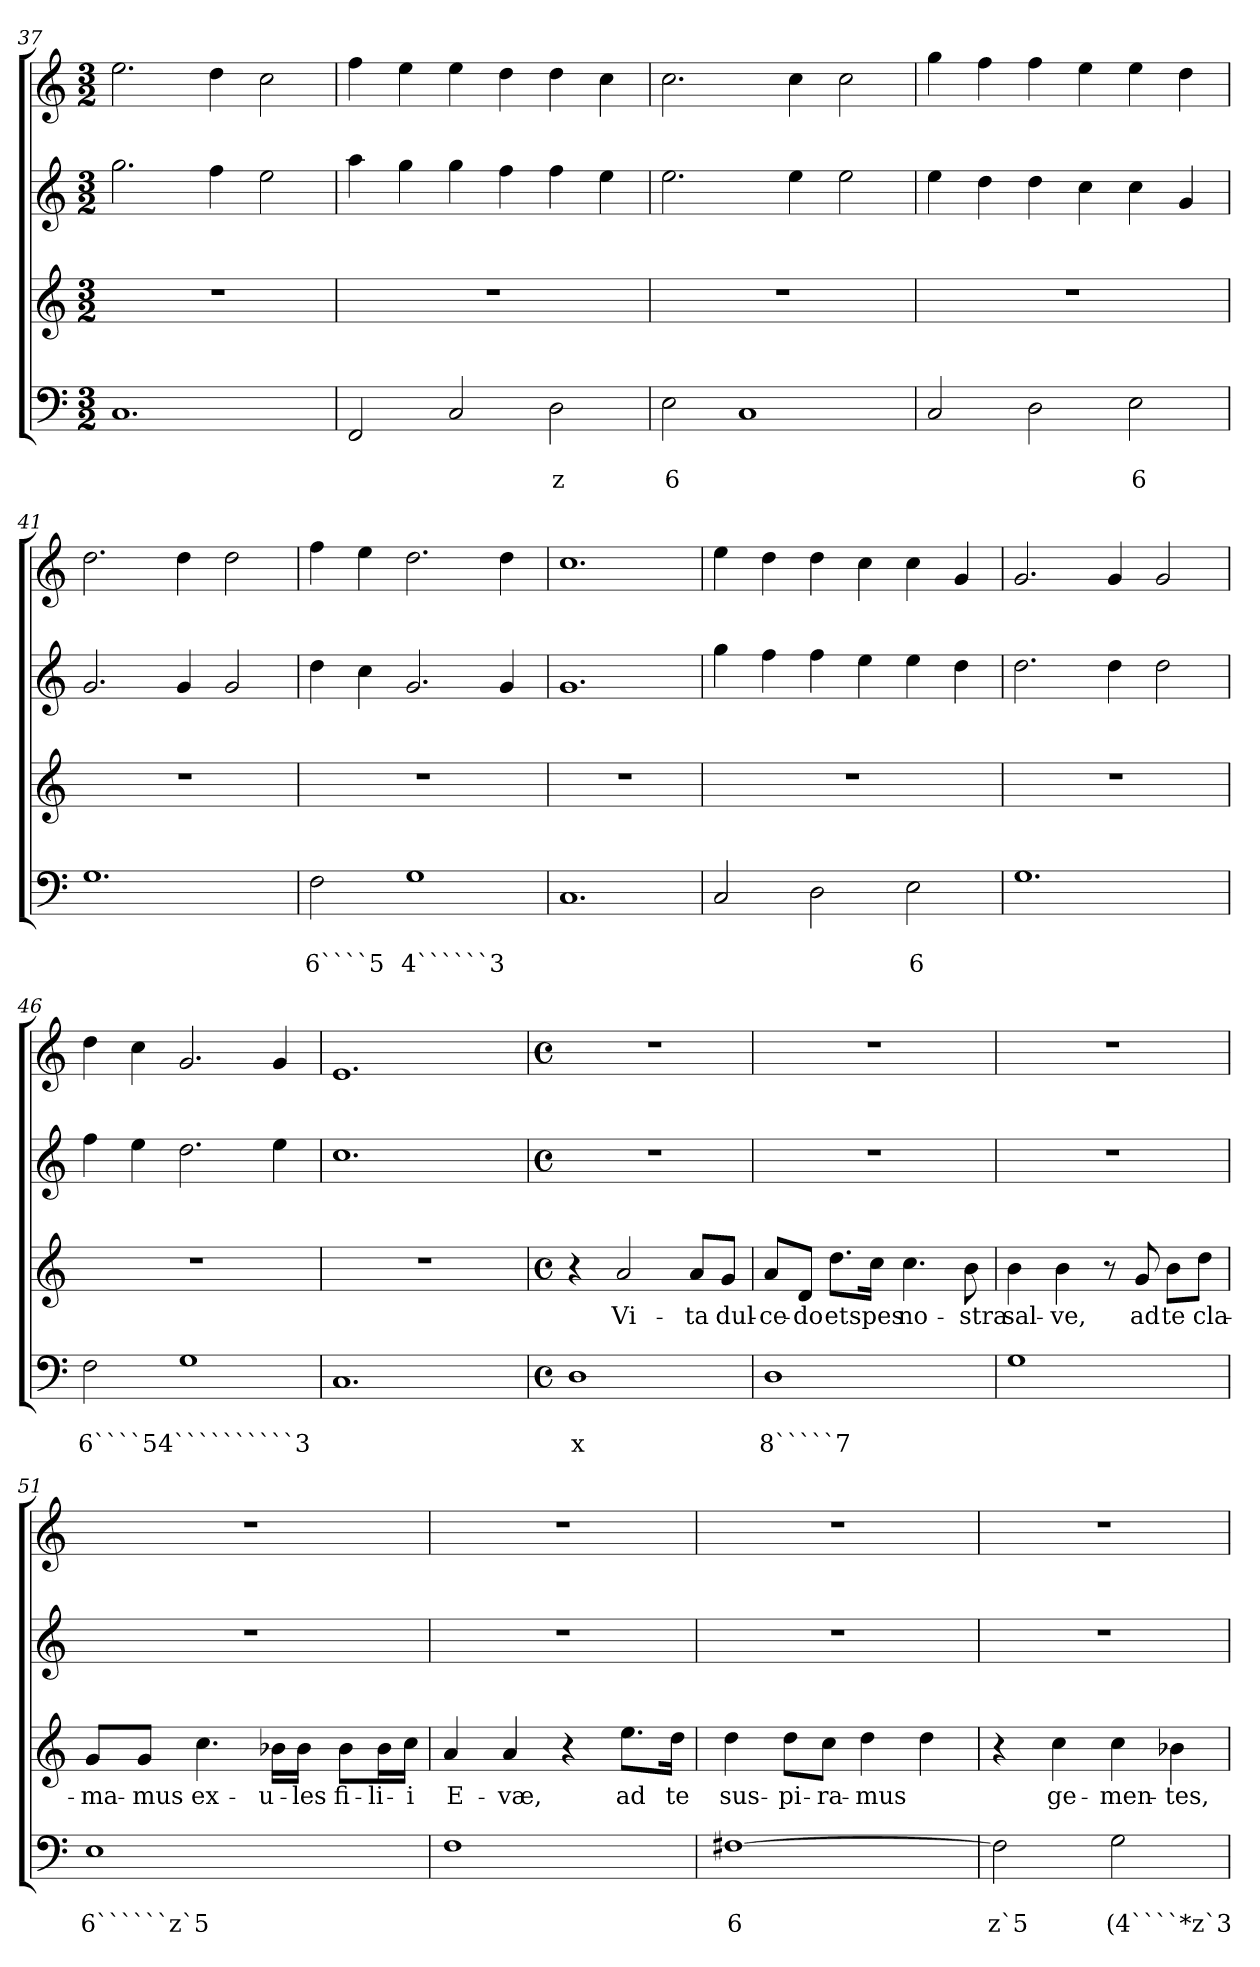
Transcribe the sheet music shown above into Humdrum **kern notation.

**kern	**text	**text	**kern	**text	**kern	**kern
*part4	*part4	*part4	*part3	*part3	*part2	*part1
*staff4	*staff4	*staff4	*staff3	*staff3	*staff2	*staff1
!!LO:LB:g=z
*clefF4	*	*	*clefG2	*	*clefG2	*clefG2
*k[]	*	*	*k[]	*	*k[]	*k[]
*C:	*	*	*C:	*	*C:	*C:
*M3/2	*	*	*M3/2	*	*M3/2	*M3/2
=37	=37	=37	=37	=37	=37	=37
1.C	.	.	1.r	.	2.gg\	2.ee\
.	.	.	.	.	4ff\	4dd\
.	.	.	.	.	2ee\	2cc\
=38	=38	=38	=38	=38	=38	=38
2FF/	.	.	1.r	.	4aa\	4ff\
.	.	.	.	.	4gg\	4ee\
2C/	.	.	.	.	4gg\	4ee\
.	.	.	.	.	4ff\	4dd\
!	!	!LO:LY:b	!	!	!	!
2D\	.	z	.	.	4ff\	4dd\
.	.	.	.	.	4ee\	4cc\
=39	=39	=39	=39	=39	=39	=39
!	!	!LO:LY:b	!	!	!	!
2E\	.	6	1.r	.	2.ee\	2.cc\
1C	.	.	.	.	.	.
.	.	.	.	.	4ee\	4cc\
.	.	.	.	.	2ee\	2cc\
=40	=40	=40	=40	=40	=40	=40
2C/	.	.	1.r	.	4ee\	4gg\
.	.	.	.	.	4dd\	4ff\
2D\	.	.	.	.	4dd\	4ff\
.	.	.	.	.	4cc\	4ee\
!	!	!LO:LY:b	!	!	!	!
2E\	.	6	.	.	4cc\	4ee\
.	.	.	.	.	4g/	4dd\
=41	=41	=41	=41	=41	=41	=41
1.G	.	.	1.r	.	2.g/	2.dd\
.	.	.	.	.	4g/	4dd\
.	.	.	.	.	2g/	2dd\
=42	=42	=42	=42	=42	=42	=42
!	!	!LO:LY:b	!	!	!	!
2F\	.	6````5	1.r	.	4dd\	4ff\
.	.	.	.	.	4cc\	4ee\
!	!	!LO:LY:b	!	!	!	!
1G	.	4``````3	.	.	2.g/	2.dd\
.	.	.	.	.	4g/	4dd\
!!LO:PB:g=z
=43	=43	=43	=43	=43	=43	=43
1.C	.	.	1.r	.	1.g	1.cc
=44	=44	=44	=44	=44	=44	=44
2C/	.	.	1.r	.	4gg\	4ee\
.	.	.	.	.	4ff\	4dd\
2D\	.	.	.	.	4ff\	4dd\
.	.	.	.	.	4ee\	4cc\
!	!	!LO:LY:b	!	!	!	!
2E\	.	6	.	.	4ee\	4cc\
.	.	.	.	.	4dd\	4g/
=45	=45	=45	=45	=45	=45	=45
1.G	.	.	1.r	.	2.dd\	2.g/
.	.	.	.	.	4dd\	4g/
.	.	.	.	.	2dd\	2g/
=46	=46	=46	=46	=46	=46	=46
!	!	!LO:LY:b	!	!	!	!
2F\	.	6````5	1.r	.	4ff\	4dd\
.	.	.	.	.	4ee\	4cc\
!	!	!LO:LY:b	!	!	!	!
1G	.	4``````````3	.	.	2.dd\	2.g/
.	.	.	.	.	4ee\	4g/
=47	=47	=47	=47	=47	=47	=47
1.C	.	.	1.r	.	1.cc	1.e
!!LO:LB:g=z
=48	=48	=48	=48	=48	=48	=48
*M4/4	*	*	*M4/4	*	*M4/4	*M4/4
*met(c)	*	*	*met(c)	*	*met(c)	*met(c)
!	!	!LO:LY:b	!	!	!	!
1D	.	x	4r	.	1r	1r
!	!	!	!	!LO:LY:b	!	!
.	.	.	2a/	Vi-	.	.
!	!	!	!	!LO:LY:b	!	!
.	.	.	8a/L	-ta	.	.
!	!	!	!	!LO:LY:b	!	!
.	.	.	8g/J	dul-	.	.
=49	=49	=49	=49	=49	=49	=49
!	!	!LO:LY:b	!	!LO:LY:b	!	!
1D	.	8`````7	8a/L	-ce-	1r	1r
!	!	!	!	!LO:LY:b	!	!
.	.	.	8d/J	-do	.	.
!	!	!	!	!LO:LY:b	!	!
.	.	.	8.dd\L	et	.	.
!	!	!	!	!LO:LY:b	!	!
.	.	.	16cc\Jk	spes	.	.
!	!	!	!	!LO:LY:b	!	!
.	.	.	4.cc\	no-	.	.
!	!	!	!	!LO:LY:b	!	!
.	.	.	8b\	-stra	.	.
=50	=50	=50	=50	=50	=50	=50
!	!	!	!	!LO:LY:b	!	!
1G	.	.	4b\	sal-	1r	1r
!	!	!	!	!LO:LY:b	!	!
.	.	.	4b\	-ve,	.	.
.	.	.	8r	.	.	.
!	!	!	!	!LO:LY:b	!	!
.	.	.	8g/	ad	.	.
!	!	!	!	!LO:LY:b	!	!
.	.	.	8b\L	te	.	.
!	!	!	!	!LO:LY:b	!	!
.	.	.	8dd\J	cla-	.	.
=51	=51	=51	=51	=51	=51	=51
!	!	!LO:LY:b	!	!LO:LY:b	!	!
1E	.	6``````z`5	8g/L	-ma-	1r	1r
!	!	!	!	!LO:LY:b	!	!
.	.	.	8g/J	-mus	.	.
!	!	!	!	!LO:LY:b	!	!
.	.	.	4.cc\	ex-	.	.
!	!	!	!	!LO:LY:b	!	!
.	.	.	16b-X\LL	-u-	.	.
!	!	!	!	!LO:LY:b	!	!
.	.	.	16b-\JJ	-les	.	.
!	!	!	!	!LO:LY:b	!	!
.	.	.	8b-\L	fi-	.	.
!	!	!	!	!LO:LY:b	!	!
.	.	.	16b-\L	-li-	.	.
!	!	!	!	!LO:LY:b	!	!
.	.	.	16cc\JJ	-i	.	.
=52	=52	=52	=52	=52	=52	=52
!	!	!	!	!LO:LY:b	!	!
1F	.	.	4a/	E-	1r	1r
!	!	!	!	!LO:LY:b	!	!
.	.	.	4a/	-væ,	.	.
.	.	.	4r	.	.	.
!	!	!	!	!LO:LY:b	!	!
.	.	.	8.ee\L	ad	.	.
!	!	!	!	!LO:LY:b	!	!
.	.	.	16dd\Jk	te	.	.
!!LO:LB:g=z
=53	=53	=53	=53	=53	=53	=53
!	!	!LO:LY:b	!	!LO:LY:b	!	!
[1F#X	.	6	4dd\	sus-	1r	1r
!	!	!	!	!LO:LY:b	!	!
.	.	.	8dd\L	-pi-	.	.
!	!	!	!	!LO:LY:b	!	!
.	.	.	8cc\J	-ra-	.	.
!	!	!	!	!LO:LY:b	!	!
.	.	.	4dd\	-mus	.	.
.	.	.	4dd\	.	.	.
=54	=54	=54	=54	=54	=54	=54
!	!	!LO:LY:b	!	!	!	!
2F#\]	.	z`5	4r	.	1r	1r
!	!	!	!	!LO:LY:b	!	!
.	.	.	4cc\	ge-	.	.
!	!	!LO:LY:b	!	!LO:LY:b	!	!
2G\	.	(4````*z`3	4cc\	-men-	.	.
!	!	!	!	!LO:LY:b	!	!
.	.	.	4b-X\	-tes,	.	.
=	=	=	=	=	=	=
*-	*-	*-	*-	*-	*-	*-
